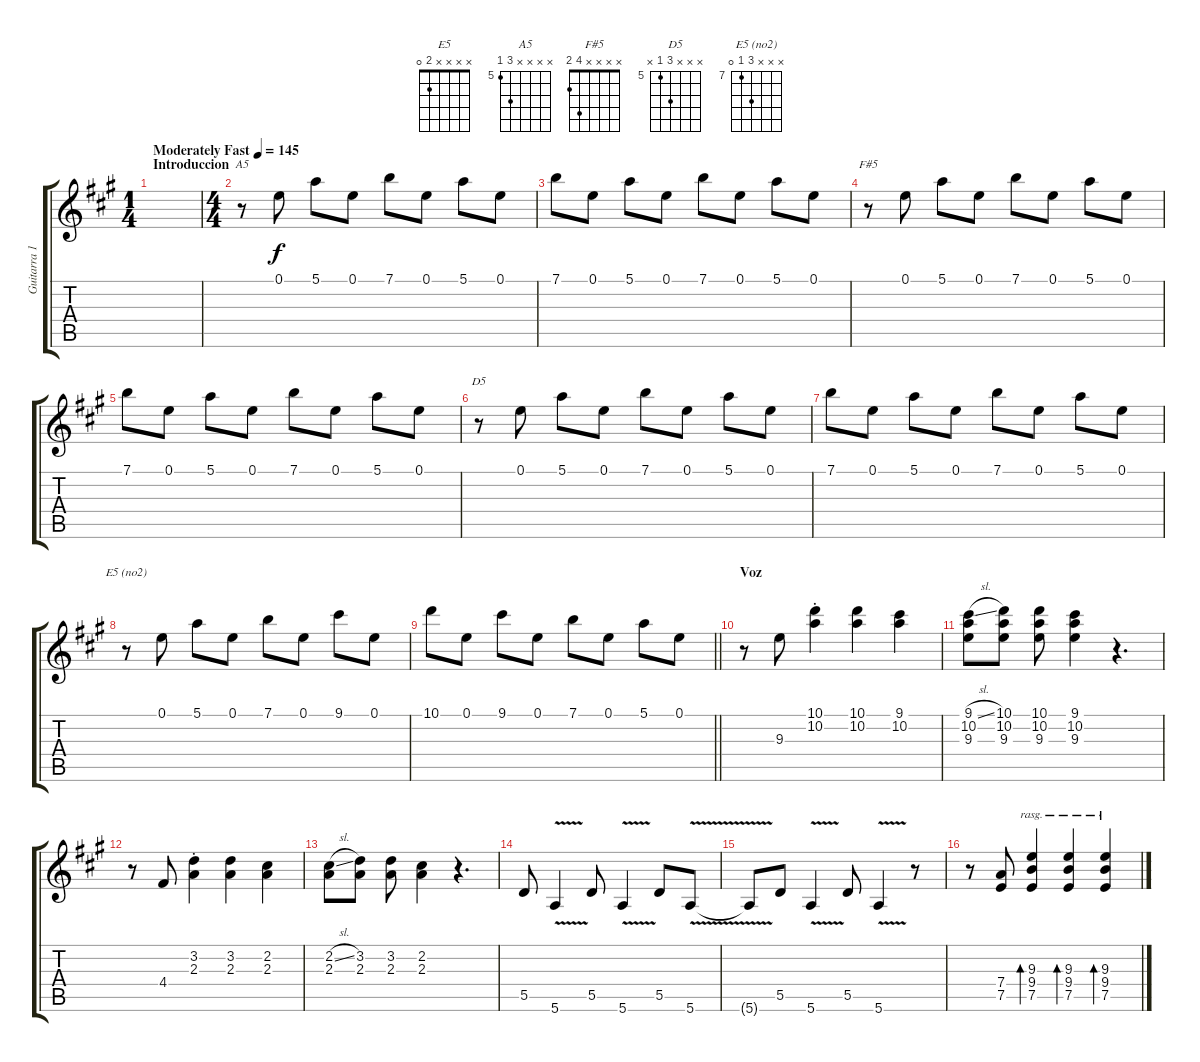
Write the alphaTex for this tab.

\track ("Guitarra 1" "Guitarra 1") {instrument overdrivenguitar}
\staff {score tabs}
\tuning (E4 B3 G3 D3 A2 E2) {hide}
\chord ("E5" x x x x 2 0)
\chord ("A5" x x x x 7 5) {firstfret 5}
\chord ("F#5" x x x x 4 2)
\chord ("D5" x x x 7 5 x) {firstfret 5}
\chord ("E5 (no2)" x x x 9 7 0) {firstfret 7}
\ts (1 4)
\section ("" "Introduccion")
\tempo (145 "Moderately Fast")
\clef g2
\ks a
|
\ts (4 4)
r.8{ch "A5"} 0.1.8 5.1.8 0.1.8 7.1.8 0.1.8 5.1.8 0.1.8 |
7.1.8 0.1.8 5.1.8 0.1.8 7.1.8 0.1.8 5.1.8 0.1.8 |
r.8{ch "F#5"} 0.1.8 5.1.8 0.1.8 7.1.8 0.1.8 5.1.8 0.1.8 |
7.1.8 0.1.8 5.1.8 0.1.8 7.1.8 0.1.8 5.1.8 0.1.8 |
r.8{ch "D5"} 0.1.8 5.1.8 0.1.8 7.1.8 0.1.8 5.1.8 0.1.8 |
7.1.8 0.1.8 5.1.8 0.1.8 7.1.8 0.1.8 5.1.8 0.1.8 |
r.8{ch "E5 (no2)"} 0.1.8 5.1.8 0.1.8 7.1.8 0.1.8 9.1.8 0.1.8 |
\barLineRight lightlight
10.1.8 0.1.8 9.1.8 0.1.8 7.1.8 0.1.8 5.1.8 0.1.8 |
\section ("" "Voz")
r.8 9.3.8 (10.1{st} 10.2{st}).4 (10.1 10.2).4 (9.1 10.2).4 |
(9.1{sl} 10.2 9.3).8 (10.1 10.2 9.3).8 (10.1 10.2 9.3).8 (9.1 10.2 9.3).4 r.4{d} |
r.8 4.4.8 (3.2{st} 2.3{st}).4 (3.2 2.3).4 (2.2 2.3).4 |
(2.2{sl} 2.3).8 (3.2 2.3).8 (3.2 2.3).8 (2.2 2.3).4 r.4{d} |
5.5.8 5.6{v}.4 5.5.8 5.6{v}.4 5.5.8 5.6{v}.8 |
5.6{t}.8 5.5.8 5.6{v}.4 5.5.8 5.6{v}.4 r.8 |
r.8 (7.4 7.5).8 (9.3 9.4 7.5).4{bd 240 rasg ii} (9.3 9.4 7.5).4{bd 240 rasg ii} (9.3 9.4 7.5).4{bd 240 rasg ii}
